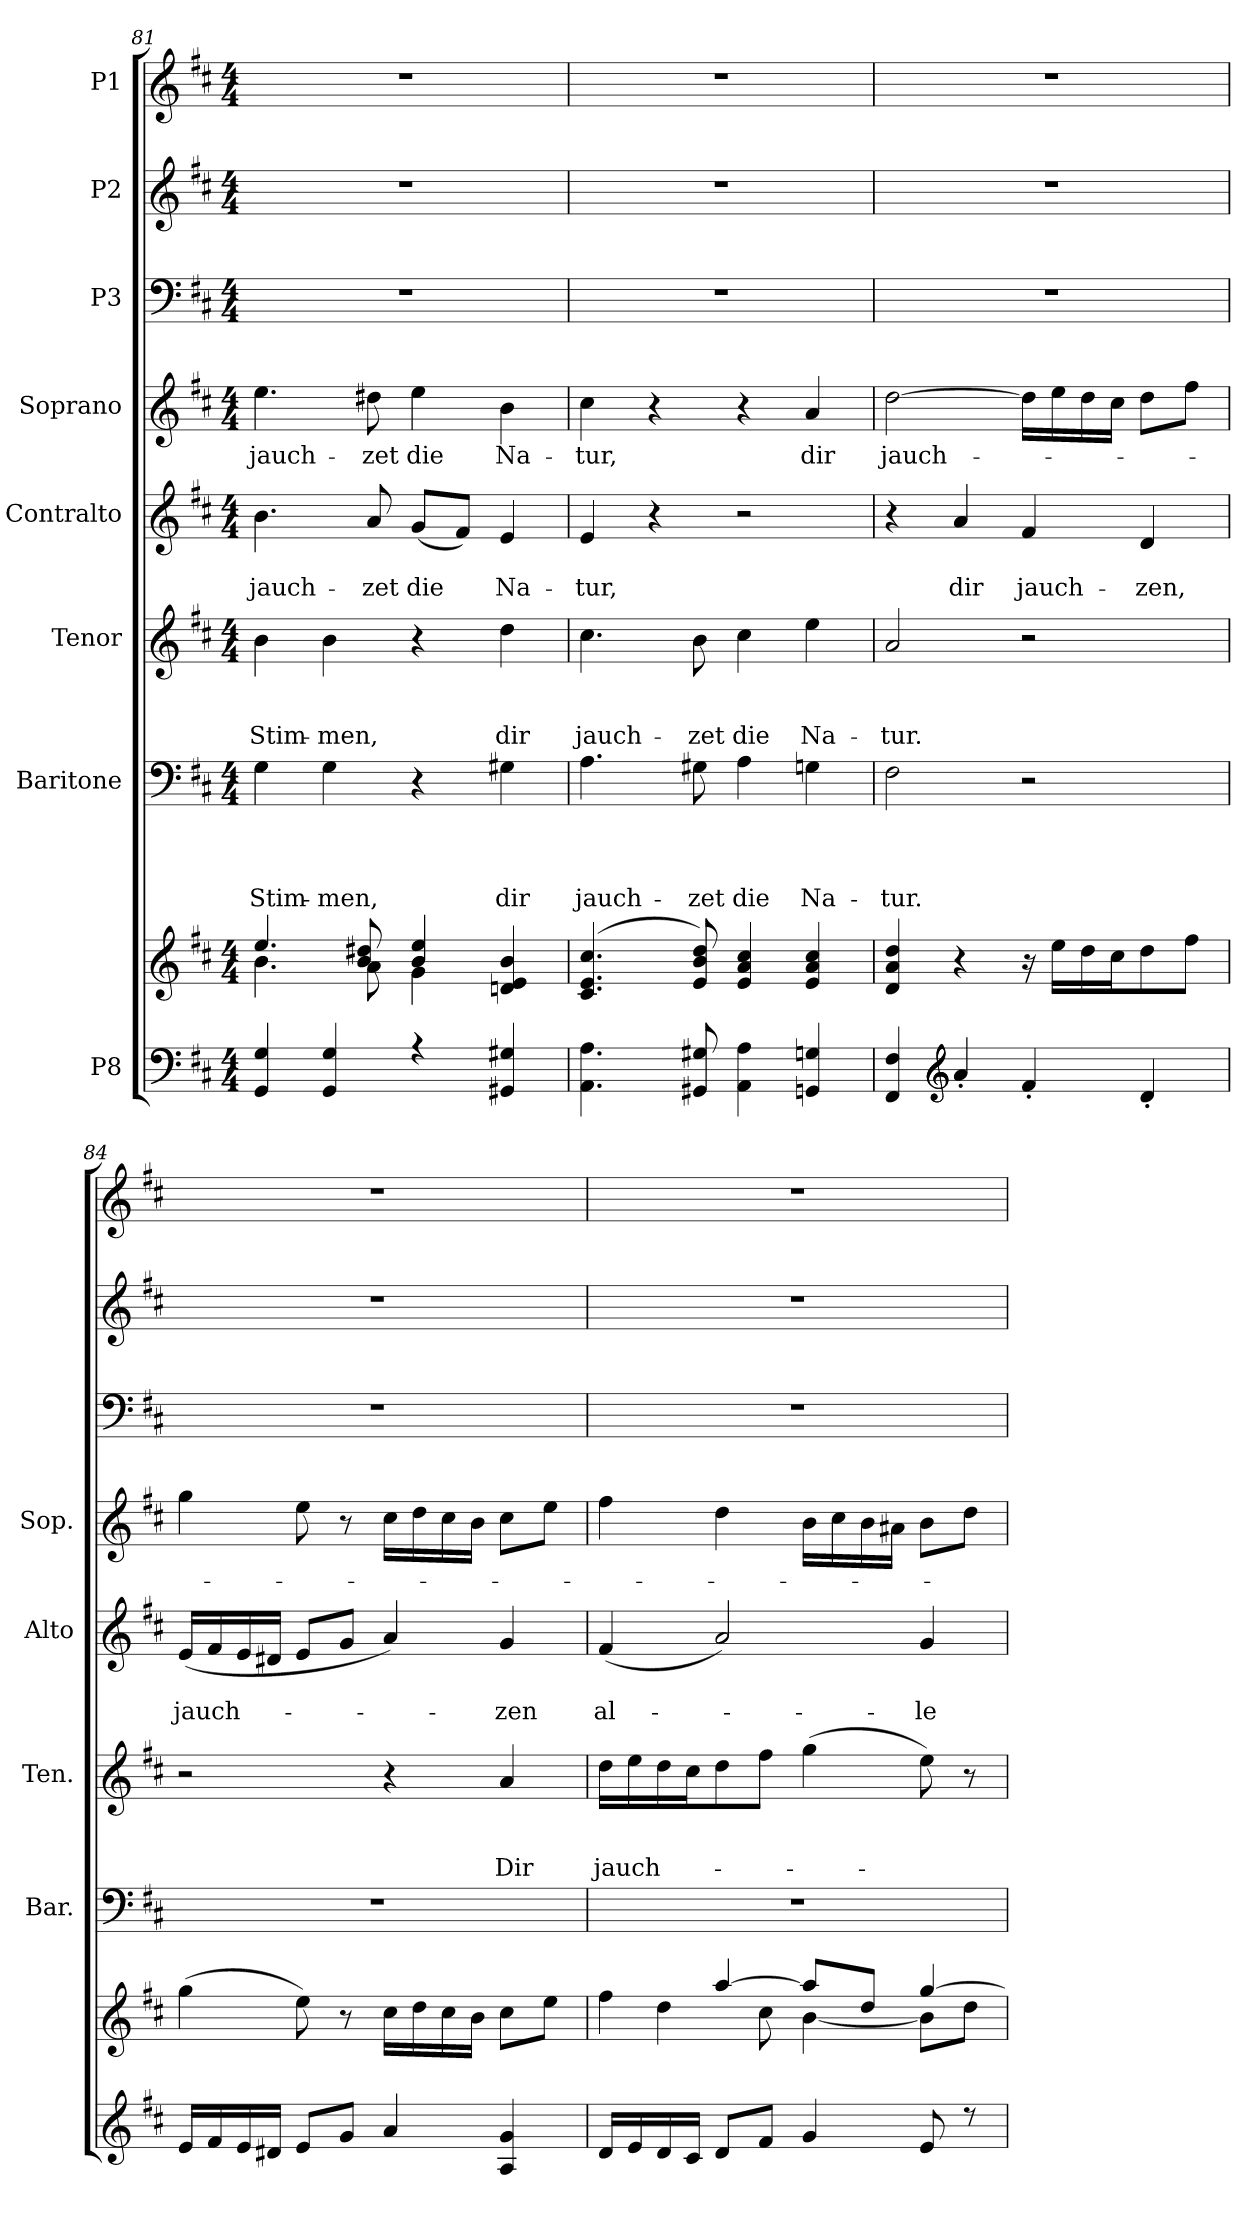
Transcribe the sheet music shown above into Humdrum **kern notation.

**kern	**kern	**kern	**text	**text	**text	**text	**kern	**text	**text	**text	**kern	**text	**text	**kern	**text	**kern	**kern	**kern
*part8	*part8	*part7	*part7	*part7	*part7	*part7	*part6	*part6	*part6	*part6	*part5	*part5	*part5	*part4	*part4	*part3	*part2	*part1
*staff9	*staff8	*staff7	*staff7	*staff7	*staff7	*staff7	*staff6	*staff6	*staff6	*staff6	*staff5	*staff5	*staff5	*staff4	*staff4	*staff3	*staff2	*staff1
*I"P8	*	*I"Baritone	*	*	*	*	*I"Tenor	*	*	*	*I"Contralto	*	*	*I"Soprano	*	*I"P3	*I"P2	*I"P1
*	*	*I'Bar.	*	*	*	*	*I'Ten.	*	*	*	*I'Alto	*	*	*I'Sop.	*	*	*	*
*clefF4	*clefG2	*clefF4	*	*	*	*	*clefG2	*	*	*	*clefG2	*	*	*clefG2	*	*clefF4	*clefG2	*clefG2
*	*	*	*	*	*	*	*ITrd7c12	*	*	*	*	*	*	*	*	*	*ITrd7c12	*
*k[f#c#]	*k[f#c#]	*k[f#c#]	*	*	*	*	*k[f#c#]	*	*	*	*k[f#c#]	*	*	*k[f#c#]	*	*k[f#c#]	*k[f#c#]	*k[f#c#]
*D:	*D:	*D:	*	*	*	*	*D:	*	*	*	*D:	*	*	*D:	*	*D:	*D:	*D:
*M4/4	*M4/4	*M4/4	*	*	*	*	*M4/4	*	*	*	*M4/4	*	*	*M4/4	*	*M4/4	*M4/4	*M4/4
=81	=81	=81	=81	=81	=81	=81	=81	=81	=81	=81	=81	=81	=81	=81	=81	=81	=81	=81
*^	*^	*	*	*	*	*	*	*	*	*	*	*	*	*	*	*	*	*
*	*	*	*^	*	*	*	*	*	*	*	*	*	*	*	*	*	*	*	*	*
!	!	!	!	!	!	!	!	!	!LO:LY:b	!	!	!	!LO:LY:b	!	!	!LO:LY:b	!	!LO:LY:b	!	!	!
4GG/ 4G/	1ryy	1ryy	4.b\	4.ee/	4G\	.	.	.	Stim-	4B\	.	.	Stim-	4.b\	.	jauch-	4.ee\	jauch-	1r	1r	1r
!	!	!	!	!	!	!	!	!	!LO:LY:b	!	!	!	!LO:LY:b	!	!	!	!	!	!	!	!
4GG/ 4G/	.	.	.	.	4G\	.	.	.	-men,	4B\	.	.	-men,	.	.	.	.	.	.	.	.
!	!	!	!	!	!	!	!	!	!	!	!	!	!	!	!	!LO:LY:b	!	!LO:LY:b	!	!	!
.	.	.	8a\	8b/ 8dd#X/	.	.	.	.	.	.	.	.	.	8a/	.	-zet	8dd#X\	-zet	.	.	.
!	!	!	!	!	!	!	!	!	!	!	!	!	!	!	!	!LO:LY:b	!	!LO:LY:b	!	!	!
4r	.	.	4g\	4b/ 4ee/	4r	.	.	.	.	4r	.	.	.	(<8g/L	.	die	4ee\	die	.	.	.
.	.	.	.	.	.	.	.	.	.	.	.	.	.	8f#/J)	.	.	.	.	.	.	.
!	!	!	!	!	!	!	!	!	!LO:LY:b	!	!	!	!LO:LY:b	!	!	!LO:LY:b	!	!LO:LY:b	!	!	!
4GG#X/ 4G#X/	.	.	4ryy	4dni/ 4e/ 4b/	4G#X\	.	.	.	dir	4d\	.	.	dir	4e/	.	Na-	4b\	Na-	.	.	.
=82	=82	=82	=82	=82	=82	=82	=82	=82	=82	=82	=82	=82	=82	=82	=82	=82	=82	=82	=82	=82	=82
!	!	!	!	!	!	!	!	!	!LO:LY:b	!	!	!	!LO:LY:b	!	!	!LO:LY:b	!	!LO:LY:b	!	!	!
4.AA\ 4.A\	1ryy	1ryy	1ryy	(<4.c#/ 4.e/ 4.cc#/	4.A\	.	.	.	jauch-	4.c#\	.	.	jauch-	4e/	.	-tur,	4cc#\	-tur,	1r	1r	1r
.	.	.	.	.	.	.	.	.	.	.	.	.	.	4r	.	.	4r	.	.	.	.
!	!	!	!	!	!	!	!	!	!LO:LY:b	!	!	!	!LO:LY:b	!	!	!	!	!	!	!	!
8GG#X/ 8G#X/	.	.	.	8e/ 8b/ 8dd/)	8G#X\	.	.	.	-zet	8B\	.	.	-zet	.	.	.	.	.	.	.	.
!	!	!	!	!	!	!	!	!	!LO:LY:b	!	!	!	!LO:LY:b	!	!	!	!	!	!	!	!
4AA\ 4A\	.	.	.	4e/ 4a/ 4cc#/	4A\	.	.	.	die	4c#\	.	.	die	2r	.	.	4r	.	.	.	.
!	!	!	!	!	!	!	!	!	!LO:LY:b	!	!	!	!LO:LY:b	!	!	!	!	!LO:LY:b	!	!	!
4GGn/ 4Gn/	.	.	.	4e/ 4a/ 4cc#/	4Gn\	.	.	.	Na-	4e\	.	.	Na-	.	.	.	4a/	dir	.	.	.
!!LO:PB:g=z
=83	=83	=83	=83	=83	=83	=83	=83	=83	=83	=83	=83	=83	=83	=83	=83	=83	=83	=83	=83	=83	=83
!	!	!	!	!	!	!	!	!	!LO:LY:b	!	!	!	!LO:LY:b	!	!	!	!	!LO:LY:b	!	!	!
4FF#/ 4F#/	4ryy	1ryy	1ryy	4d/ 4a/ 4dd/	2F#\	.	.	.	-tur.	2A/	.	.	-tur.	4r	.	.	[>2dd\	jauch-	1r	1r	1r
*clefG2	*	*	*	*	*	*	*	*	*	*	*	*	*	*	*	*	*	*	*	*	*
!	!	!	!	!	!	!	!	!	!	!	!	!	!	!	!	!LO:LY:b	!	!	!	!	!
4a'>/	2.ryy	.	.	4r	.	.	.	.	.	.	.	.	.	4a/	.	dir	.	.	.	.	.
!	!	!	!	!	!	!	!	!	!	!	!	!	!	!	!	!LO:LY:b	!	!	!	!	!
4f#'>/	.	.	.	16r	2r	.	.	.	.	2r	.	.	.	4f#/	.	jauch-	16dd\LL]	.	.	.	.
.	.	.	.	16ee\LL	.	.	.	.	.	.	.	.	.	.	.	.	16ee\	.	.	.	.
.	.	.	.	16dd\	.	.	.	.	.	.	.	.	.	.	.	.	16dd\	.	.	.	.
.	.	.	.	16cc#\J	.	.	.	.	.	.	.	.	.	.	.	.	16cc#\JJ	.	.	.	.
!	!	!	!	!	!	!	!	!	!	!	!	!	!	!	!	!LO:LY:b	!	!	!	!	!
4d'>/	.	.	.	8dd\	.	.	.	.	.	.	.	.	.	4d/	.	-zen,	8dd\L	.	.	.	.
.	.	.	.	8ff#\J	.	.	.	.	.	.	.	.	.	.	.	.	8ff#\J	.	.	.	.
=84	=84	=84	=84	=84	=84	=84	=84	=84	=84	=84	=84	=84	=84	=84	=84	=84	=84	=84	=84	=84	=84
!	!	!	!	!	!	!	!	!	!	!	!	!	!	!	!	!LO:LY:b	!	!	!	!	!
16e/LL	1ryy	1ryy	1ryy	(>4gg\	1r	.	.	.	.	2r	.	.	.	(<16e/LL	.	jauch-	4gg\	.	1r	1r	1r
16f#/	.	.	.	.	.	.	.	.	.	.	.	.	.	16f#/	.	.	.	.	.	.	.
16e/	.	.	.	.	.	.	.	.	.	.	.	.	.	16e/	.	.	.	.	.	.	.
16d#X/JJ	.	.	.	.	.	.	.	.	.	.	.	.	.	16d#X/JJ	.	.	.	.	.	.	.
8e/L	.	.	.	8ee\)	.	.	.	.	.	.	.	.	.	8e/L	.	.	8ee\	.	.	.	.
8g/J	.	.	.	8r	.	.	.	.	.	.	.	.	.	8g/J	.	.	8r	.	.	.	.
4a/	.	.	.	16cc#\LL	.	.	.	.	.	4r	.	.	.	4a/)	.	.	16cc#\LL	.	.	.	.
.	.	.	.	16dd\	.	.	.	.	.	.	.	.	.	.	.	.	16dd\	.	.	.	.
.	.	.	.	16cc#\	.	.	.	.	.	.	.	.	.	.	.	.	16cc#\	.	.	.	.
.	.	.	.	16b\JJ	.	.	.	.	.	.	.	.	.	.	.	.	16b\JJ	.	.	.	.
!	!	!	!	!	!	!	!	!	!	!	!	!	!LO:LY:b	!	!	!LO:LY:b	!	!	!	!	!
4A/ 4g/	.	.	.	8cc#\L	.	.	.	.	.	4A/	.	.	Dir	4g/	.	-zen	8cc#\L	.	.	.	.
.	.	.	.	8ee\J	.	.	.	.	.	.	.	.	.	.	.	.	8ee\J	.	.	.	.
=85	=85	=85	=85	=85	=85	=85	=85	=85	=85	=85	=85	=85	=85	=85	=85	=85	=85	=85	=85	=85	=85
!	!	!	!	!	!	!	!	!	!	!	!	!	!LO:LY:b	!	!	!LO:LY:b	!	!	!	!	!
16d/LL	1ryy	1ryy	8ryy	4ff#\	1r	.	.	.	.	16d\LL	.	.	jauch-	(<4f#/	.	al-	4ff#\	.	1r	1r	1r
16e/	.	.	.	.	.	.	.	.	.	16e\	.	.	.	.	.	.	.	.	.	.	.
16d/	.	.	4dd\	.	.	.	.	.	.	16d\	.	.	.	.	.	.	.	.	.	.	.
16c#/JJ	.	.	.	.	.	.	.	.	.	16c#\J	.	.	.	.	.	.	.	.	.	.	.
8d/L	.	.	.	[>4aa/	.	.	.	.	.	8d\	.	.	.	2a/)	.	.	4dd\	.	.	.	.
8f#/J	.	.	8cc#\	.	.	.	.	.	.	8f#\J	.	.	.	.	.	.	.	.	.	.	.
4g/	.	.	[<4b\	8aa/L]	.	.	.	.	.	(>4g\	.	.	.	.	.	.	16b\LL	.	.	.	.
.	.	.	.	.	.	.	.	.	.	.	.	.	.	.	.	.	16cc#\	.	.	.	.
.	.	.	.	8dd/J	.	.	.	.	.	.	.	.	.	.	.	.	16b\	.	.	.	.
.	.	.	.	.	.	.	.	.	.	.	.	.	.	.	.	.	16a#X\JJ	.	.	.	.
!	!	!	!	!	!	!	!	!	!	!	!	!	!	!	!	!LO:LY:b	!	!	!	!	!
8e/	.	.	8b\L]	[>4gg/	.	.	.	.	.	8e\)	.	.	.	4g/	.	-le	8b\L	.	.	.	.
8r	.	.	8dd\J	.	.	.	.	.	.	8r	.	.	.	.	.	.	8dd\J	.	.	.	.
*v	*v	*	*	*	*	*	*	*	*	*	*	*	*	*	*	*	*	*	*	*	*
*	*v	*v	*v	*	*	*	*	*	*	*	*	*	*	*	*	*	*	*	*	*
=	=	=	=	=	=	=	=	=	=	=	=	=	=	=	=	=	=	=
*-	*-	*-	*-	*-	*-	*-	*-	*-	*-	*-	*-	*-	*-	*-	*-	*-	*-	*-
